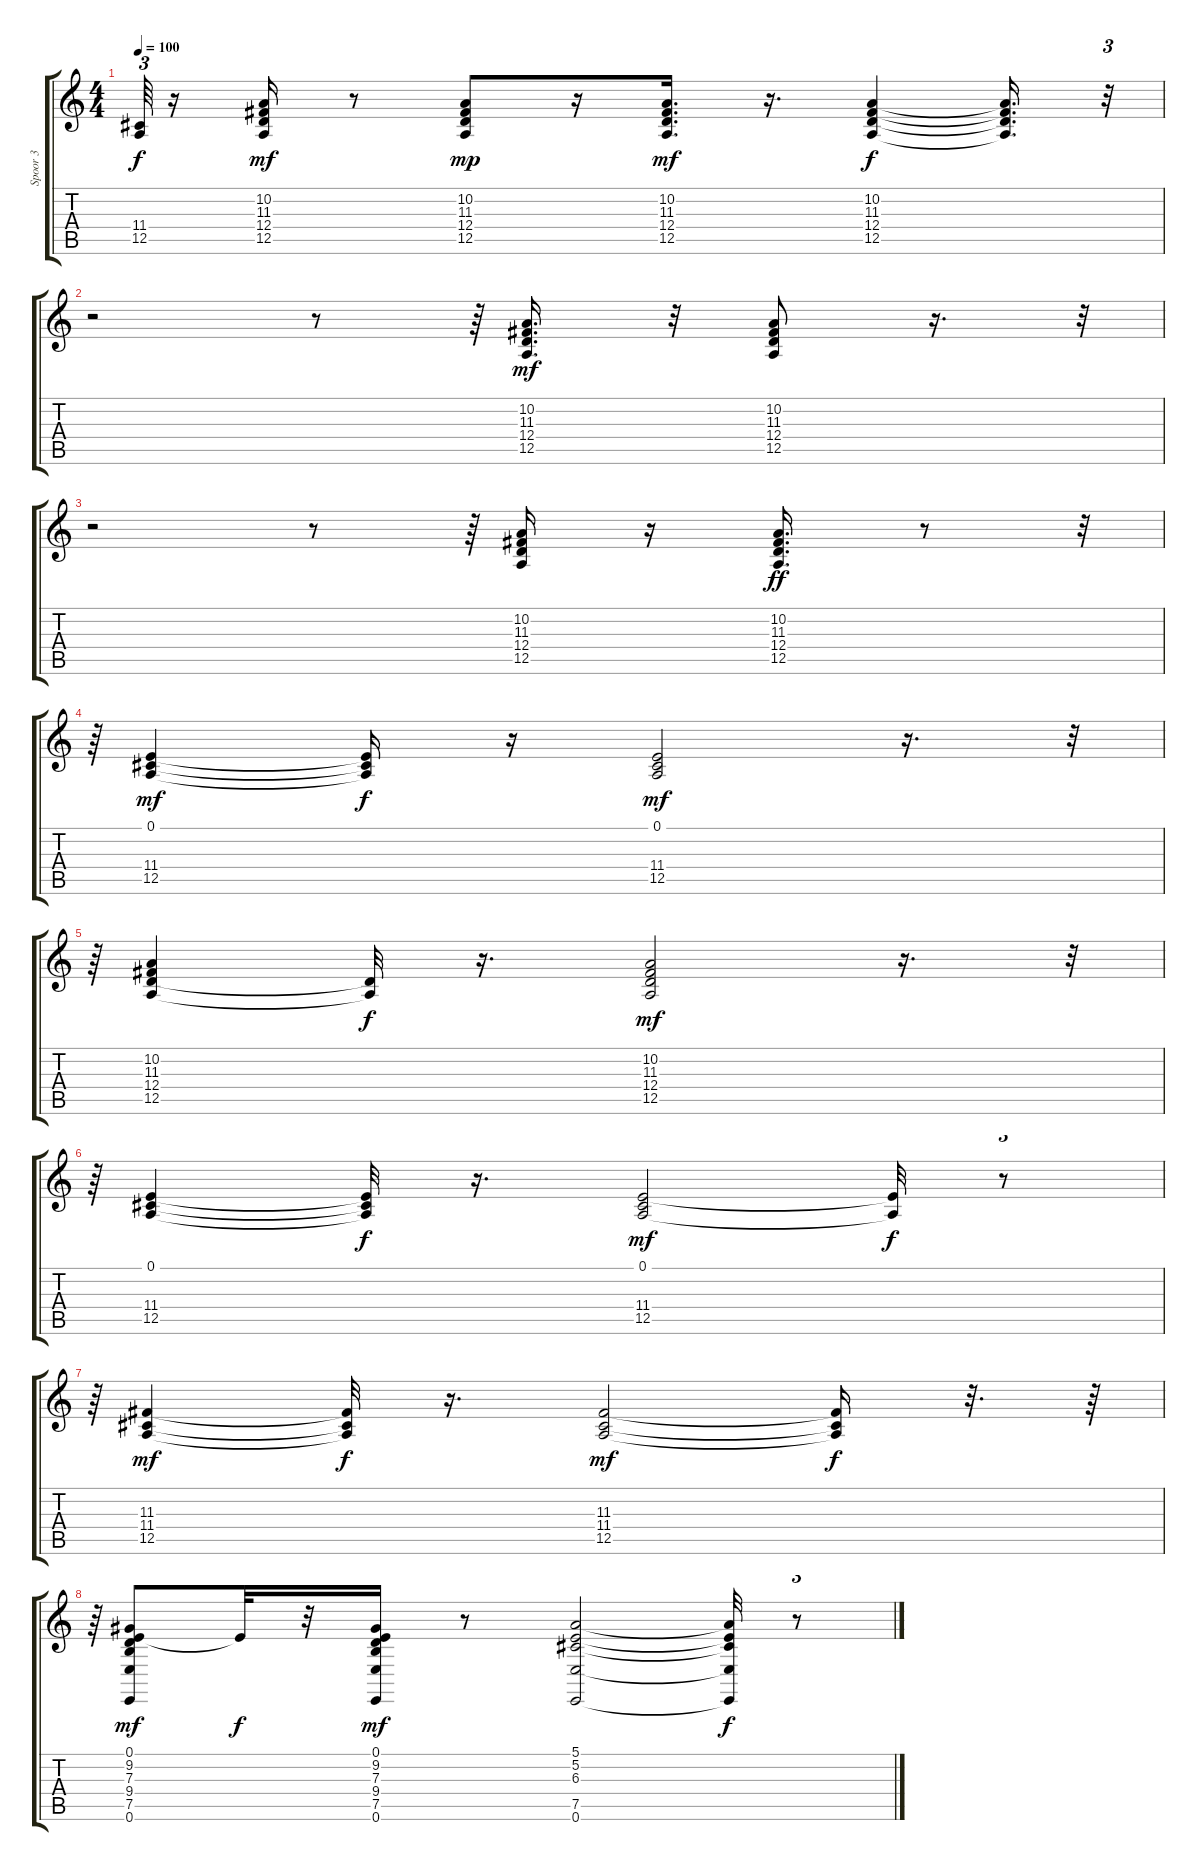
\track ("Spoor 3" "Spoor 3") {instrument brightacousticpiano}
\staff {score tabs}
\tuning (E4 B3 G3 D3 A2 E2) {hide}
\ts (4 4)
\tempo 100
\clef g2
\ks c
(11.4{t} 12.5{t}).64{tu (3 2) dy f} r.16 (10.2 11.3 12.4 12.5).16{dy mf} r.8 (10.2 11.3 12.4 12.5).8{dy mp} r.16 (10.2 11.3 12.4 12.5).16{d dy mf} r.16{d} (10.2 11.3 12.4 12.5).4{dy f} (10.2{t} 11.3{t} 12.4{t} 12.5{t}).16{d} r.32{tu (3 2)} |
r.2 r.8 r.64{tu (3 2)} (10.2 11.3 12.4 12.5).16{d dy mf} r.32 (10.2 11.3 12.4 12.5).8 r.16{d} r.32{tu (3 2)} |
r.2 r.8 r.64{tu (3 2)} (10.2 11.3 12.4 12.5).16 r.16 (10.2 11.3 12.4 12.5).16{d dy ff} r.8 r.32{tu (3 2)} |
r.64{tu (3 2)} (0.1 11.4 12.5).4{dy mf} (0.1{t} 11.4{t} 12.5{t}).16{dy f} r.16 (0.1 11.4 12.5).2{dy mf} r.16{d} r.32{tu (3 2)} |
r.64{tu (3 2)} (10.2 11.3 12.4 12.5).4 (12.4{t} 12.5{t}).32{dy f} r.16{d} (10.2 11.3 12.4 12.5).2{dy mf} r.16{d} r.32{tu (3 2)} |
r.64{tu (3 2)} (0.1 11.4 12.5).4 (0.1{t} 11.4{t} 12.5{t}).32{dy f} r.16{d} (0.1 11.4 12.5).2{dy mf} (0.1{t} 12.5{t}).32{dy f} r.8{tu (3 2)} |
r.64{tu (3 2)} (11.3 11.4 12.5).4{dy mf} (11.3{t} 11.4{t} 12.5{t}).32{dy f} r.16{d} (11.3 11.4 12.5).2{dy mf} (11.3{t} 11.4{t} 12.5{t}).16{dy f} r.32{d} r.64 |
r.64{tu (3 2)} (0.1 9.2 7.3 9.4 7.5 0.6).8{dy mf} 0.1{t}.32{dy f} r.32 (0.1 9.2 7.3 9.4 7.5 0.6).16{dy mf} r.8 (5.1 5.2 6.3 7.5 0.6).2 (5.1{t} 5.2{t} 6.3{t} 7.5{t} 0.6{t}).32{dy f} r.8{tu (3 2)}
